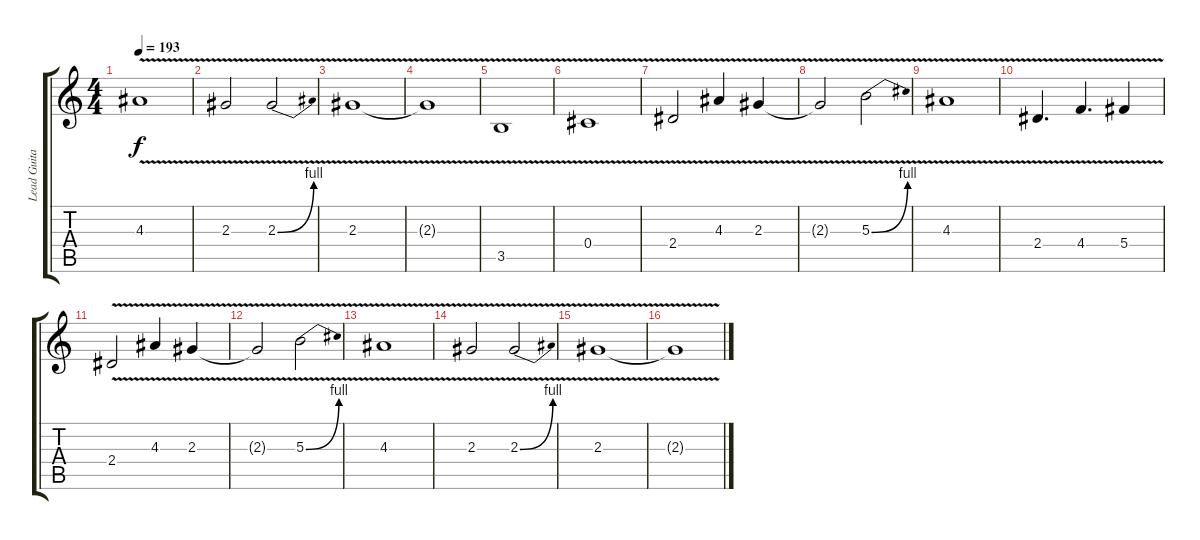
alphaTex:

\track ("Lead Guitar2 " "Lead Guita") {instrument distortionguitar}
\staff {score tabs}
\tuning (Eb4 Bb3 Gb3 Db3 Ab2 Eb2) {hide}
\ts (4 4)
\tempo 193
\clef g2
\ks c
4.3{v}.1{dy f} |
2.3{v}.2 2.3{be (bend 0 0 60 4) v}.2 |
2.3{v}.1 |
2.3{t}.1 |
3.5{v}.1 |
0.4{v}.1 |
2.4{v}.2 4.3{v}.4 2.3{v}.4 |
2.3{t}.2 5.3{be (bend 0 0 60 4) v}.2 |
4.3{v}.1 |
2.4{v}.4{d} 4.4{v}.4{d} 5.4{v}.4 |
2.4{v}.2 4.3{v}.4 2.3{v}.4 |
2.3{t}.2 5.3{be (bend 0 0 60 4) v}.2 |
4.3{v}.1 |
2.3{v}.2 2.3{be (bend 0 0 60 4) v}.2 |
2.3{v}.1 |
2.3{t}.1
